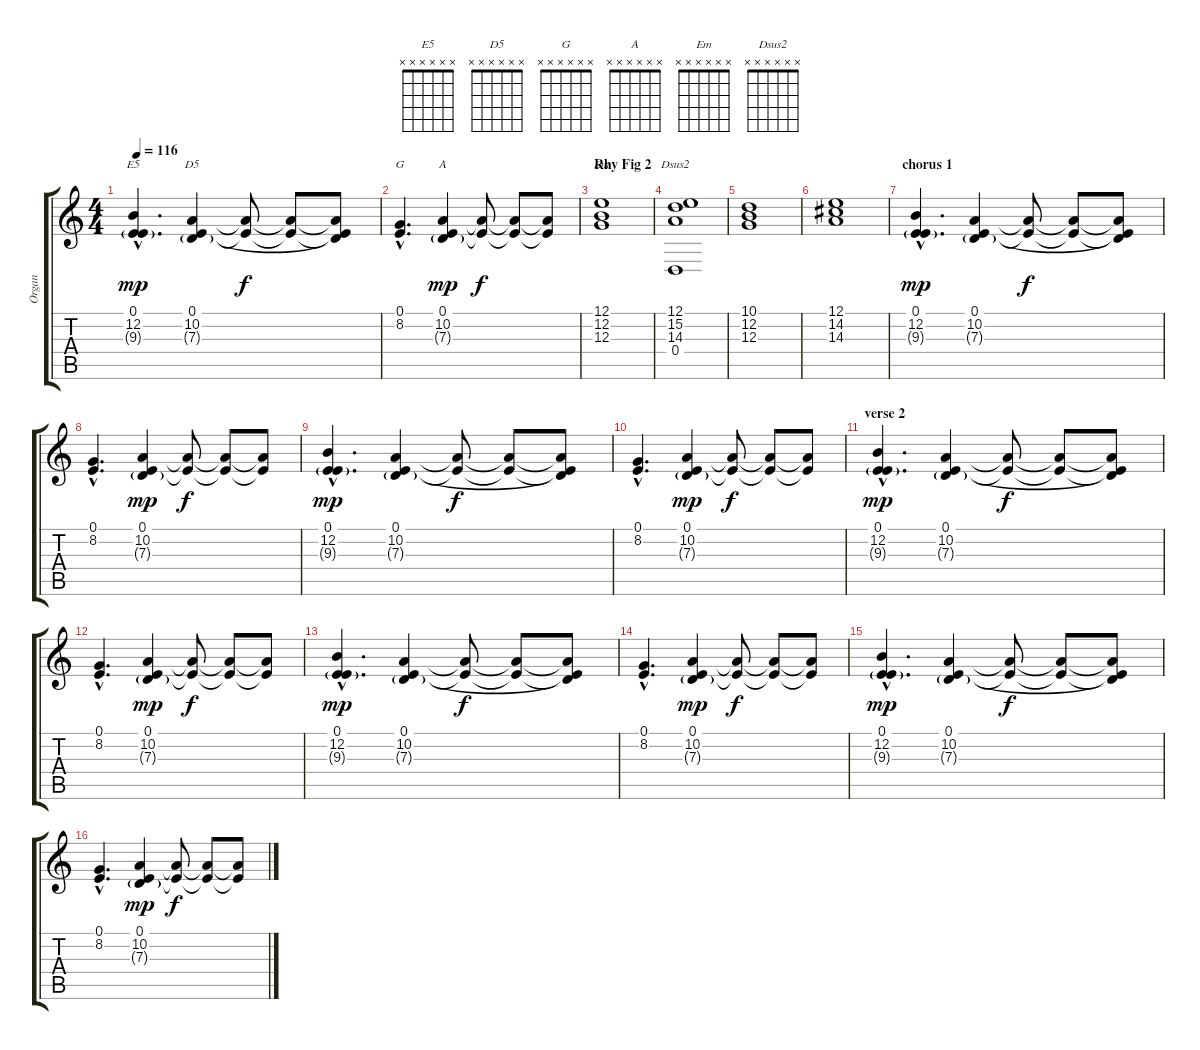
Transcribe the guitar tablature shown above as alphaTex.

\track ("Organ" "Organ") {instrument drawbarorgan}
\staff {score tabs}
\tuning (E4 B3 G3 D3 A2 E2) {hide}
\chord ("E5" x x x x x x) {firstfret 0}
\chord ("D5" x x x x x x) {firstfret 0}
\chord ("G" x x x x x x) {firstfret 0}
\chord ("A" x x x x x x) {firstfret 0}
\chord ("Em" x x x x x x) {firstfret 0}
\chord ("Dsus2" x x x x x x) {firstfret 0}
\ts (4 4)
\tempo 116
\clef g2
\ks c
(0.1{hac} 12.2{hac} 9.3{g hac}).4{d ch "E5" dy mp} (0.1 10.2 7.3{g}).4{ch "D5"} (0.1{t} 10.2{t}).8{dy f} (0.1{t} 10.2{t}).8 (0.1{t} 10.2{t} 7.3{t}).8 |
(0.1{hac} 8.2{hac}).4{d ch "G"} (0.1 10.2 7.3{g}).4{ch "A" dy mp} (0.1{t} 10.2{t}).8{dy f} (0.1{t} 10.2{t}).8 (0.1{t} 10.2{t}).8 |
\section ("" "Rhy Fig 2")
(12.1 12.2 12.3).1{ch "Em"} |
(12.1 15.2 14.3 0.4).1{ch "Dsus2"} |
(10.1 12.2 12.3).1 |
(12.1 14.2 14.3).1 |
\section ("" "chorus 1")
(0.1{hac} 12.2{hac} 9.3{g hac}).4{d dy mp} (0.1 10.2 7.3{g}).4 (0.1{t} 10.2{t}).8{dy f} (0.1{t} 10.2{t}).8 (0.1{t} 10.2{t} 7.3{t}).8 |
(0.1{hac} 8.2{hac}).4{d} (0.1 10.2 7.3{g}).4{dy mp} (0.1{t} 10.2{t}).8{dy f} (0.1{t} 10.2{t}).8 (0.1{t} 10.2{t}).8 |
(0.1{hac} 12.2{hac} 9.3{g hac}).4{d dy mp} (0.1 10.2 7.3{g}).4 (0.1{t} 10.2{t}).8{dy f} (0.1{t} 10.2{t}).8 (0.1{t} 10.2{t} 7.3{t}).8 |
(0.1{hac} 8.2{hac}).4{d} (0.1 10.2 7.3{g}).4{dy mp} (0.1{t} 10.2{t}).8{dy f} (0.1{t} 10.2{t}).8 (0.1{t} 10.2{t}).8 |
\section ("" "verse 2")
(0.1{hac} 12.2{hac} 9.3{g hac}).4{d dy mp} (0.1 10.2 7.3{g}).4 (0.1{t} 10.2{t}).8{dy f} (0.1{t} 10.2{t}).8 (0.1{t} 10.2{t} 7.3{t}).8 |
(0.1{hac} 8.2{hac}).4{d} (0.1 10.2 7.3{g}).4{dy mp} (0.1{t} 10.2{t}).8{dy f} (0.1{t} 10.2{t}).8 (0.1{t} 10.2{t}).8 |
(0.1{hac} 12.2{hac} 9.3{g hac}).4{d dy mp} (0.1 10.2 7.3{g}).4 (0.1{t} 10.2{t}).8{dy f} (0.1{t} 10.2{t}).8 (0.1{t} 10.2{t} 7.3{t}).8 |
(0.1{hac} 8.2{hac}).4{d} (0.1 10.2 7.3{g}).4{dy mp} (0.1{t} 10.2{t}).8{dy f} (0.1{t} 10.2{t}).8 (0.1{t} 10.2{t}).8 |
(0.1{hac} 12.2{hac} 9.3{g hac}).4{d dy mp} (0.1 10.2 7.3{g}).4 (0.1{t} 10.2{t}).8{dy f} (0.1{t} 10.2{t}).8 (0.1{t} 10.2{t} 7.3{t}).8 |
(0.1{hac} 8.2{hac}).4{d} (0.1 10.2 7.3{g}).4{dy mp} (0.1{t} 10.2{t}).8{dy f} (0.1{t} 10.2{t}).8 (0.1{t} 10.2{t}).8
